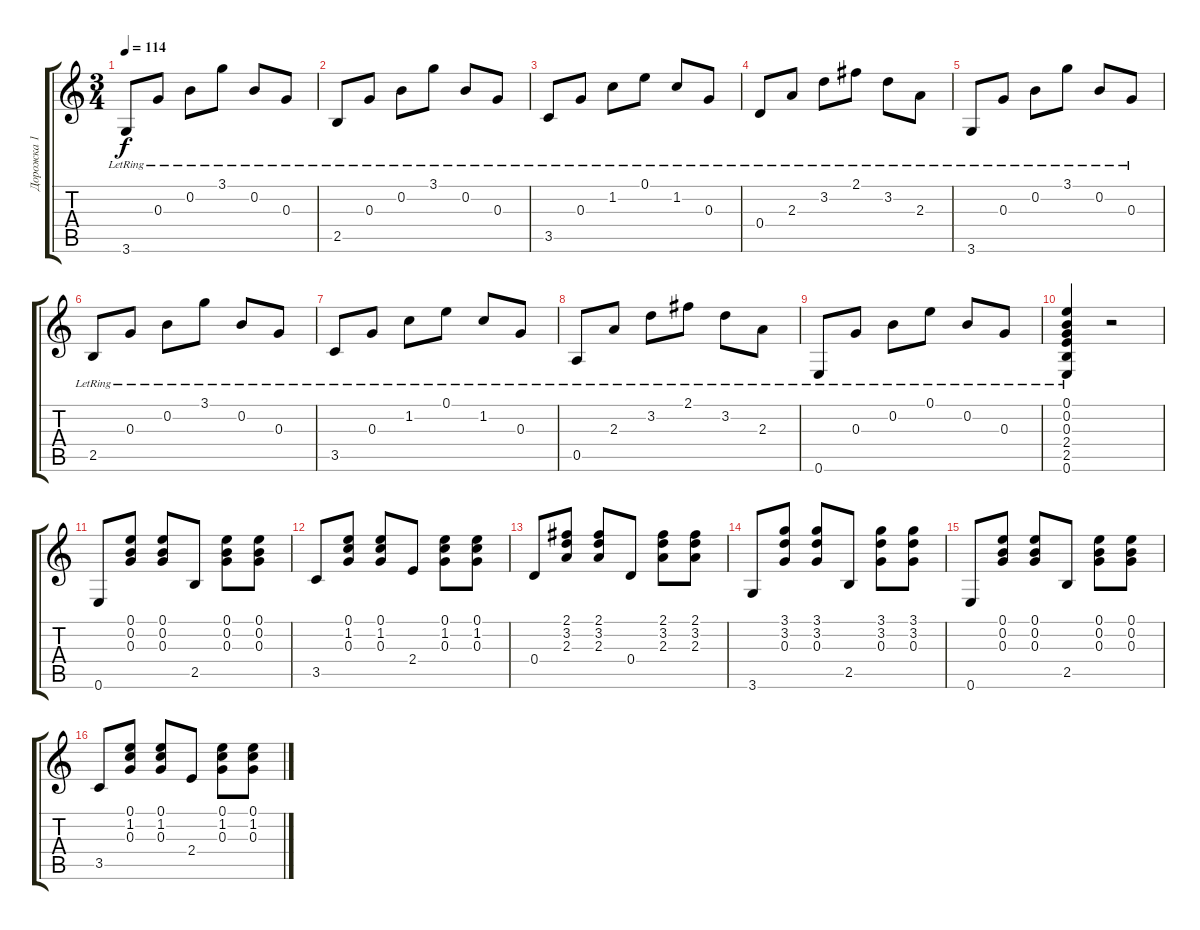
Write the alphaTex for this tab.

\track ("Дорожка 1" "Дорожка 1") {instrument acousticguitarsteel}
\staff {score tabs}
\tuning (E4 B3 G3 D3 A2 E2) {hide}
\ts (3 4)
\tempo 114
\clef g2
\ks c
3.6{lr}.8{dy f} 0.3{lr}.8 0.2{lr}.8 3.1{lr}.8 0.2{lr}.8 0.3{lr}.8 |
2.5{lr}.8 0.3{lr}.8 0.2{lr}.8 3.1{lr}.8 0.2{lr}.8 0.3{lr}.8 |
3.5{lr}.8 0.3{lr}.8 1.2{lr}.8 0.1{lr}.8 1.2{lr}.8 0.3{lr}.8 |
0.4{lr}.8 2.3{lr}.8 3.2{lr}.8 2.1{lr}.8 3.2{lr}.8 2.3{lr}.8 |
3.6{lr}.8 0.3{lr}.8 0.2{lr}.8 3.1{lr}.8 0.2{lr}.8 0.3{lr}.8 |
2.5{lr}.8 0.3{lr}.8 0.2{lr}.8 3.1{lr}.8 0.2{lr}.8 0.3{lr}.8 |
3.5{lr}.8 0.3{lr}.8 1.2{lr}.8 0.1{lr}.8 1.2{lr}.8 0.3{lr}.8 |
0.5{lr}.8 2.3{lr}.8 3.2{lr}.8 2.1{lr}.8 3.2{lr}.8 2.3{lr}.8 |
0.6{lr}.8 0.3{lr}.8 0.2{lr}.8 0.1{lr}.8 0.2{lr}.8 0.3{lr}.8 |
(0.1{lr} 0.2{lr} 0.3{lr} 2.4{lr} 2.5{lr} 0.6{lr}).4 r.2 |
0.6.8 (0.1 0.2 0.3).8 (0.1 0.2 0.3).8 2.5.8 (0.1 0.2 0.3).8 (0.1 0.2 0.3).8 |
3.5.8 (0.1 1.2 0.3).8 (0.1 1.2 0.3).8 2.4.8 (0.1 1.2 0.3).8 (0.1 1.2 0.3).8 |
0.4.8 (2.1 3.2 2.3).8 (2.1 3.2 2.3).8 0.4.8 (2.1 3.2 2.3).8 (2.1 3.2 2.3).8 |
3.6.8 (3.1 3.2 0.3).8 (3.1 3.2 0.3).8 2.5.8 (3.1 3.2 0.3).8 (3.1 3.2 0.3).8 |
0.6.8 (0.1 0.2 0.3).8 (0.1 0.2 0.3).8 2.5.8 (0.1 0.2 0.3).8 (0.1 0.2 0.3).8 |
3.5.8 (0.1 1.2 0.3).8 (0.1 1.2 0.3).8 2.4.8 (0.1 1.2 0.3).8 (0.1 1.2 0.3).8
